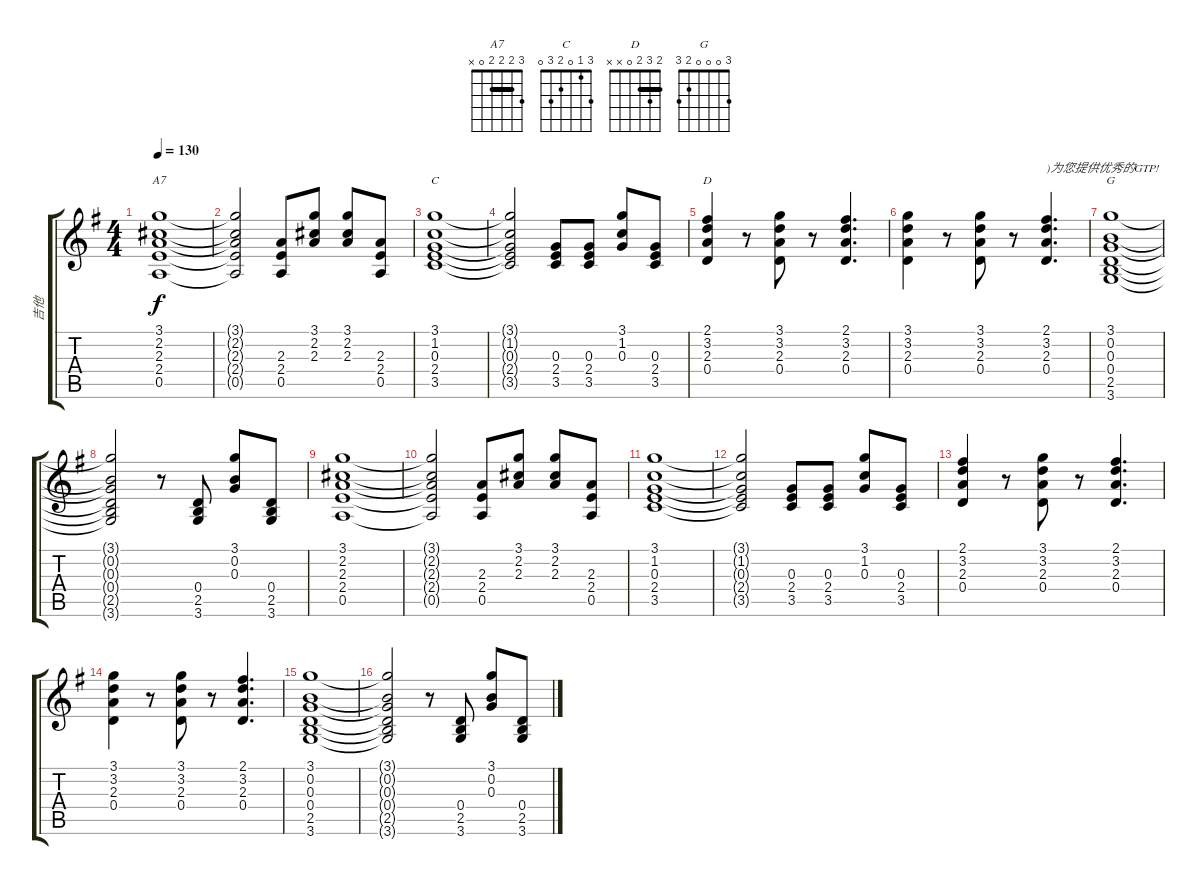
\track ("吉他" "吉他") {instrument acousticguitarsteel}
\staff {score tabs}
\tuning (E4 B3 G3 D3 A2 E2) {hide}
\chord ("A7" 3 2 2 2 0 x) {barre 2}
\chord ("C" 3 1 0 2 3 0)
\chord ("D" 2 3 2 0 x x) {barre 2}
\chord ("G" 3 0 0 0 2 3)
\ts (4 4)
\tempo 130
\clef g2
\ks g
(3.1 2.2 2.3 2.4 0.5).1{ch "A7" dy f} |
(3.1{t} 2.2{t} 2.3{t} 2.4{t} 0.5{t}).2 (2.3 2.4 0.5).8 (3.1 2.2 2.3).8 (3.1 2.2 2.3).8 (2.3 2.4 0.5).8 |
(3.1 1.2 0.3 2.4 3.5).1{ch "C"} |
(3.1{t} 1.2{t} 0.3{t} 2.4{t} 3.5{t}).2 (0.3 2.4 3.5).8 (0.3 2.4 3.5).8 (3.1 1.2 0.3).8 (0.3 2.4 3.5).8 |
(2.1 3.2 2.3 0.4).4{ch "D"} r.8 (3.1 3.2 2.3 0.4).8 r.8 (2.1 3.2 2.3 0.4).4{d} |
(3.1 3.2 2.3 0.4).4 r.8 (3.1 3.2 2.3 0.4).8 r.8 (2.1 3.2 2.3 0.4).4{d txt ")为您提供优秀的GTP!"} |
(3.1 0.2 0.3 0.4 2.5 3.6).1{ch "G"} |
(3.1{t} 0.2{t} 0.3{t} 0.4{t} 2.5{t} 3.6{t}).2 r.8 (0.4 2.5 3.6).8 (3.1 0.2 0.3).8 (0.4 2.5 3.6).8 |
(3.1 2.2 2.3 2.4 0.5).1 |
(3.1{t} 2.2{t} 2.3{t} 2.4{t} 0.5{t}).2 (2.3 2.4 0.5).8 (3.1 2.2 2.3).8 (3.1 2.2 2.3).8 (2.3 2.4 0.5).8 |
(3.1 1.2 0.3 2.4 3.5).1 |
(3.1{t} 1.2{t} 0.3{t} 2.4{t} 3.5{t}).2 (0.3 2.4 3.5).8 (0.3 2.4 3.5).8 (3.1 1.2 0.3).8 (0.3 2.4 3.5).8 |
(2.1 3.2 2.3 0.4).4 r.8 (3.1 3.2 2.3 0.4).8 r.8 (2.1 3.2 2.3 0.4).4{d} |
(3.1 3.2 2.3 0.4).4 r.8 (3.1 3.2 2.3 0.4).8 r.8 (2.1 3.2 2.3 0.4).4{d} |
(3.1 0.2 0.3 0.4 2.5 3.6).1 |
(3.1{t} 0.2{t} 0.3{t} 0.4{t} 2.5{t} 3.6{t}).2 r.8 (0.4 2.5 3.6).8 (3.1 0.2 0.3).8 (0.4 2.5 3.6).8
